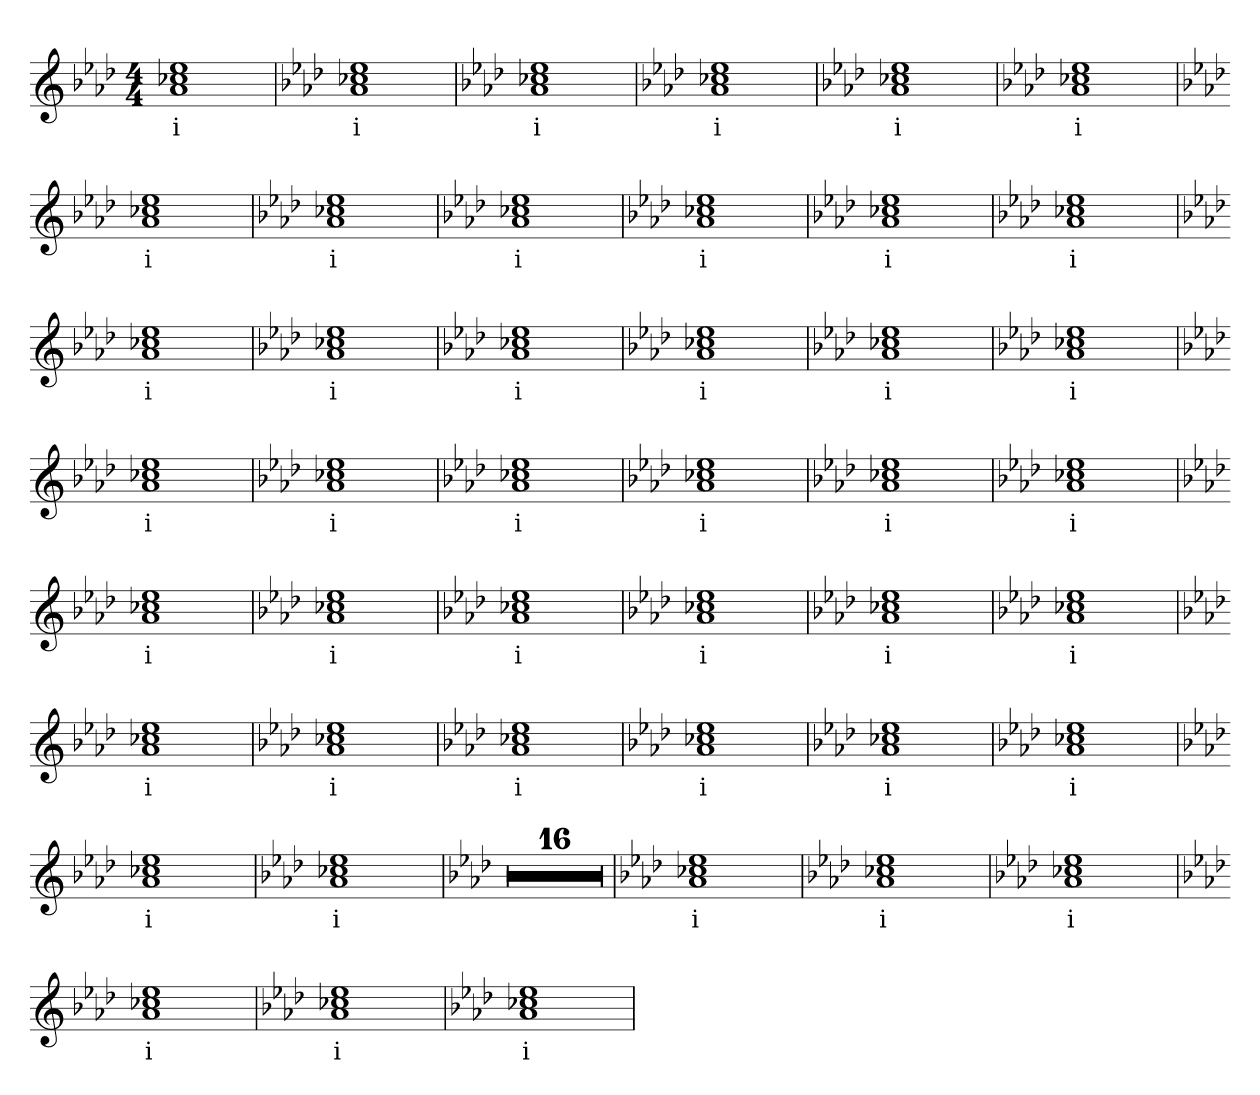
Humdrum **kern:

**kern	**text
*part1	*part1
*staff1	*staff1
*k[b-e-a-d-]	*
*A-:	*
*M4/4	*
=	=
1a- 1cc-X 1ee-	i
=	=
*k[b-e-a-d-]	*
*A-:	*
1a- 1cc-X 1ee-	i
=	=
*k[b-e-a-d-]	*
*A-:	*
1a- 1cc-X 1ee-	i
=	=
*k[b-e-a-d-]	*
*A-:	*
1a- 1cc-X 1ee-	i
=	=
*k[b-e-a-d-]	*
*A-:	*
1a- 1cc-X 1ee-	i
=	=
*k[b-e-a-d-]	*
*A-:	*
1a- 1cc-X 1ee-	i
=	=
*k[b-e-a-d-]	*
*A-:	*
1a- 1cc-X 1ee-	i
=	=
*k[b-e-a-d-]	*
*A-:	*
1a- 1cc-X 1ee-	i
=	=
*k[b-e-a-d-]	*
*A-:	*
1a- 1cc-X 1ee-	i
=	=
*k[b-e-a-d-]	*
*A-:	*
1a- 1cc-X 1ee-	i
=	=
*k[b-e-a-d-]	*
*A-:	*
1a- 1cc-X 1ee-	i
=	=
*k[b-e-a-d-]	*
*A-:	*
1a- 1cc-X 1ee-	i
=	=
*k[b-e-a-d-]	*
*A-:	*
1a- 1cc-X 1ee-	i
=	=
*k[b-e-a-d-]	*
*A-:	*
1a- 1cc-X 1ee-	i
=	=
*k[b-e-a-d-]	*
*A-:	*
1a- 1cc-X 1ee-	i
=	=
*k[b-e-a-d-]	*
*A-:	*
1a- 1cc-X 1ee-	i
=	=
*k[b-e-a-d-]	*
*A-:	*
1a- 1cc-X 1ee-	i
=	=
*k[b-e-a-d-]	*
*A-:	*
1a- 1cc-X 1ee-	i
=	=
*k[b-e-a-d-]	*
*A-:	*
1a- 1cc-X 1ee-	i
=	=
*k[b-e-a-d-]	*
*A-:	*
1a- 1cc-X 1ee-	i
=	=
*k[b-e-a-d-]	*
*A-:	*
1a- 1cc-X 1ee-	i
=	=
*k[b-e-a-d-]	*
*A-:	*
1a- 1cc-X 1ee-	i
=	=
*k[b-e-a-d-]	*
*A-:	*
1a- 1cc-X 1ee-	i
=	=
*k[b-e-a-d-]	*
*A-:	*
1a- 1cc-X 1ee-	i
=	=
*k[b-e-a-d-]	*
*A-:	*
1a- 1cc-X 1ee-	i
=	=
*k[b-e-a-d-]	*
*A-:	*
1a- 1cc-X 1ee-	i
=	=
*k[b-e-a-d-]	*
*A-:	*
1a- 1cc-X 1ee-	i
=	=
*k[b-e-a-d-]	*
*A-:	*
1a- 1cc-X 1ee-	i
=	=
*k[b-e-a-d-]	*
*A-:	*
1a- 1cc-X 1ee-	i
=	=
*k[b-e-a-d-]	*
*A-:	*
1a- 1cc-X 1ee-	i
=	=
*k[b-e-a-d-]	*
*A-:	*
1a- 1cc-X 1ee-	i
=	=
*k[b-e-a-d-]	*
*A-:	*
1a- 1cc-X 1ee-	i
=	=
*k[b-e-a-d-]	*
*A-:	*
1a- 1cc-X 1ee-	i
=	=
*k[b-e-a-d-]	*
*A-:	*
1a- 1cc-X 1ee-	i
=	=
*k[b-e-a-d-]	*
*A-:	*
1a- 1cc-X 1ee-	i
=	=
*k[b-e-a-d-]	*
*A-:	*
1a- 1cc-X 1ee-	i
=	=
*k[b-e-a-d-]	*
*A-:	*
1a- 1cc-X 1ee-	i
=	=
*k[b-e-a-d-]	*
*A-:	*
1a- 1cc-X 1ee-	i
=	=
*k[b-e-a-d-]	*
*A-:	*
1r	.
=	=
*k[b-e-a-d-]	*
*A-:	*
1r	.
=	=
*k[b-e-a-d-]	*
*A-:	*
1r	.
=	=
*k[b-e-a-d-]	*
*A-:	*
1r	.
=	=
*k[b-e-a-d-]	*
*A-:	*
1r	.
=	=
*k[b-e-a-d-]	*
*A-:	*
1r	.
=	=
*k[b-e-a-d-]	*
*A-:	*
1r	.
=	=
*k[b-e-a-d-]	*
*A-:	*
1r	.
=	=
*k[b-e-a-d-]	*
*A-:	*
1r	.
=	=
*k[b-e-a-d-]	*
*A-:	*
1r	.
=	=
*k[b-e-a-d-]	*
*A-:	*
1r	.
=	=
*k[b-e-a-d-]	*
*A-:	*
1r	.
=	=
*k[b-e-a-d-]	*
*A-:	*
1r	.
=	=
*k[b-e-a-d-]	*
*A-:	*
1r	.
=	=
*k[b-e-a-d-]	*
*A-:	*
1r	.
=	=
*k[b-e-a-d-]	*
*A-:	*
1r	.
=	=
*k[b-e-a-d-]	*
*A-:	*
1a- 1cc-X 1ee-	i
=	=
*k[b-e-a-d-]	*
*A-:	*
1a- 1cc-X 1ee-	i
=	=
*k[b-e-a-d-]	*
*A-:	*
1a- 1cc-X 1ee-	i
=	=
*k[b-e-a-d-]	*
*A-:	*
1a- 1cc-X 1ee-	i
=	=
*k[b-e-a-d-]	*
*A-:	*
1a- 1cc-X 1ee-	i
=	=
*k[b-e-a-d-]	*
*A-:	*
1a- 1cc-X 1ee-	i
=	=
*-	*-
